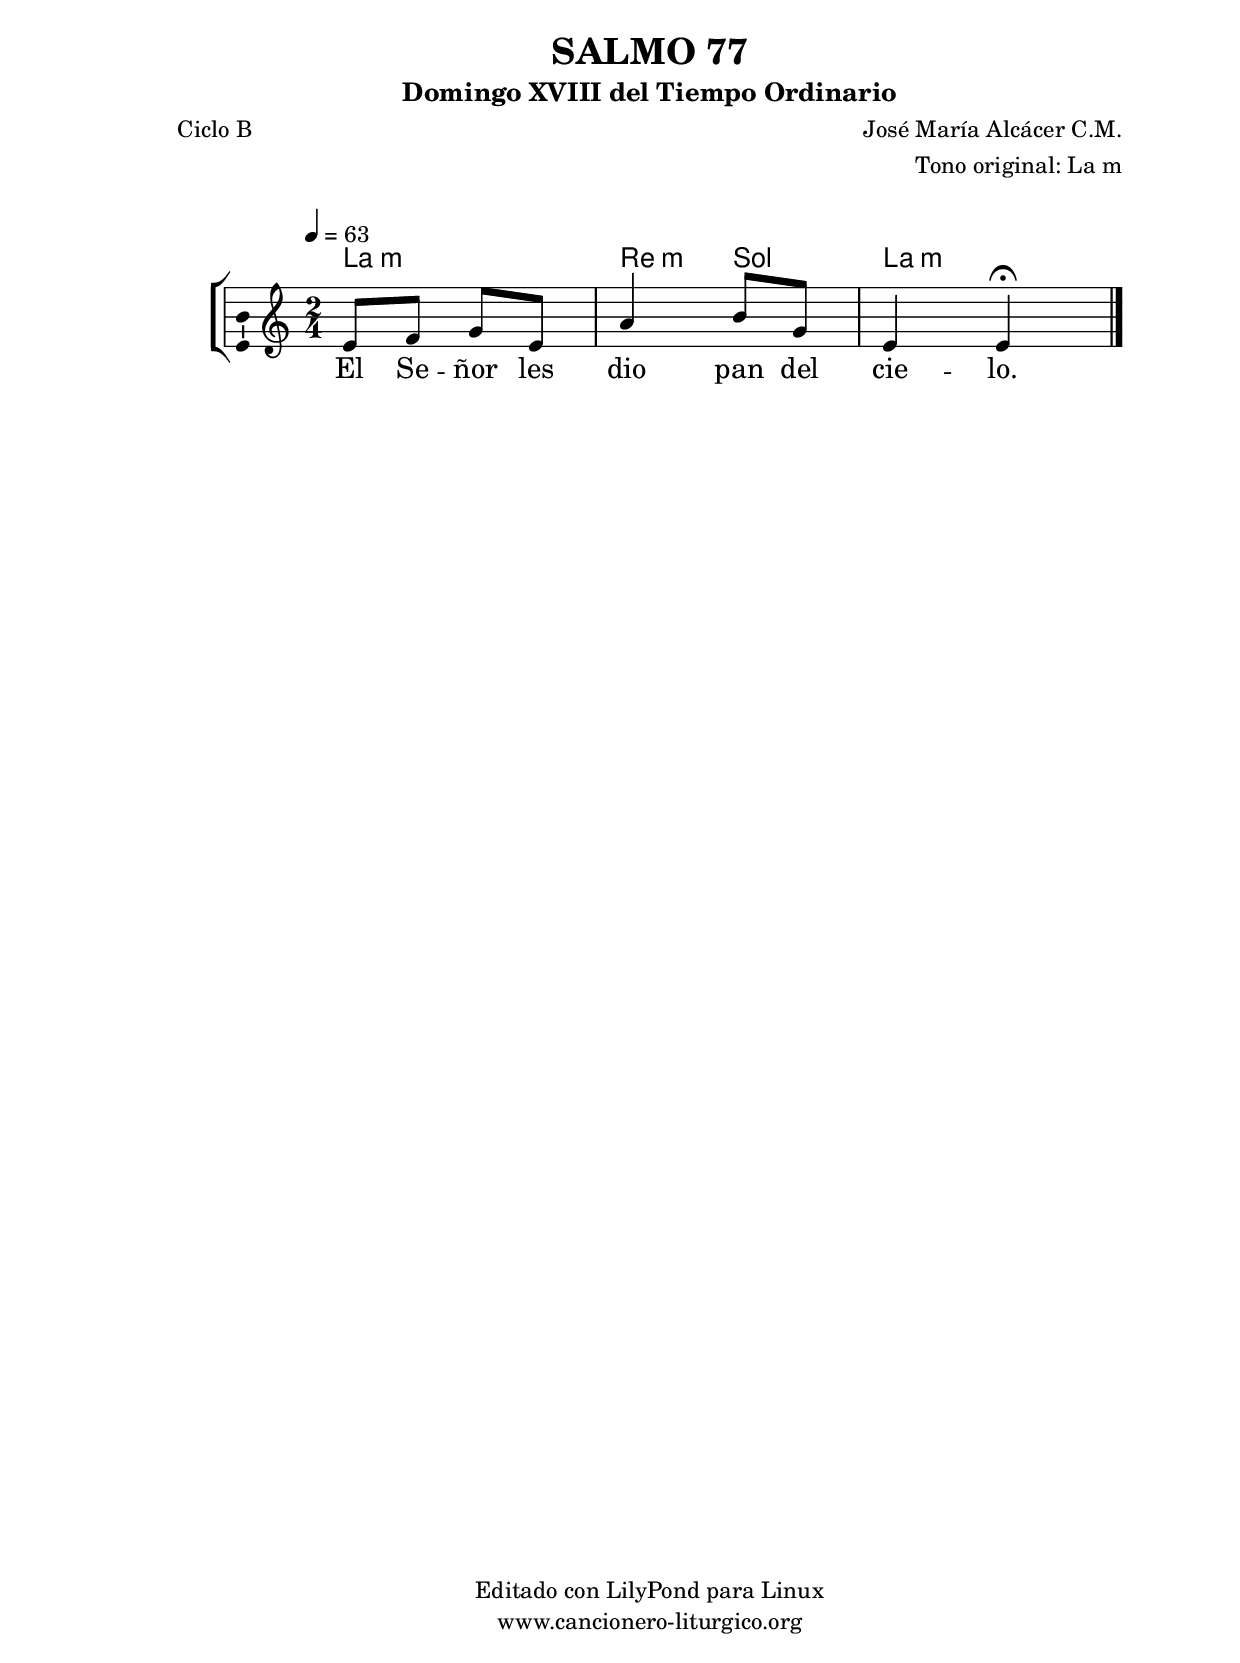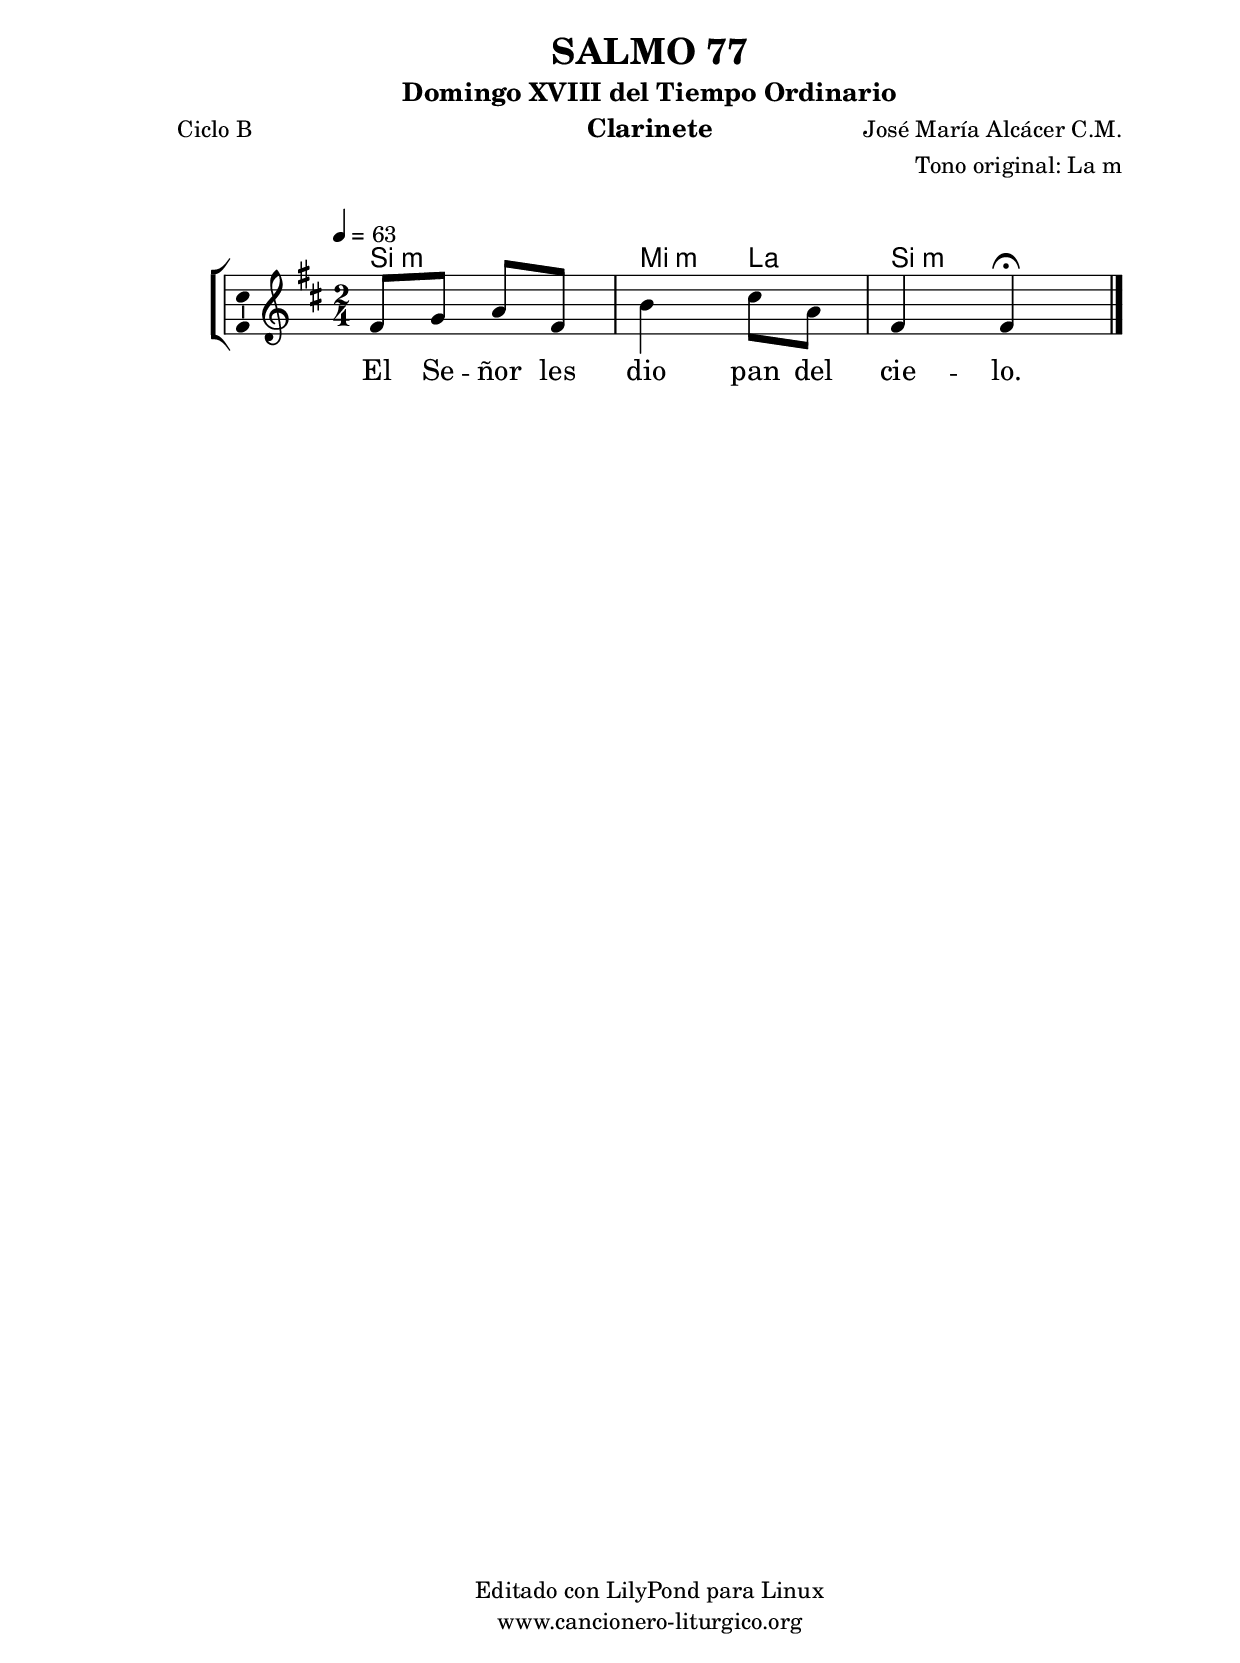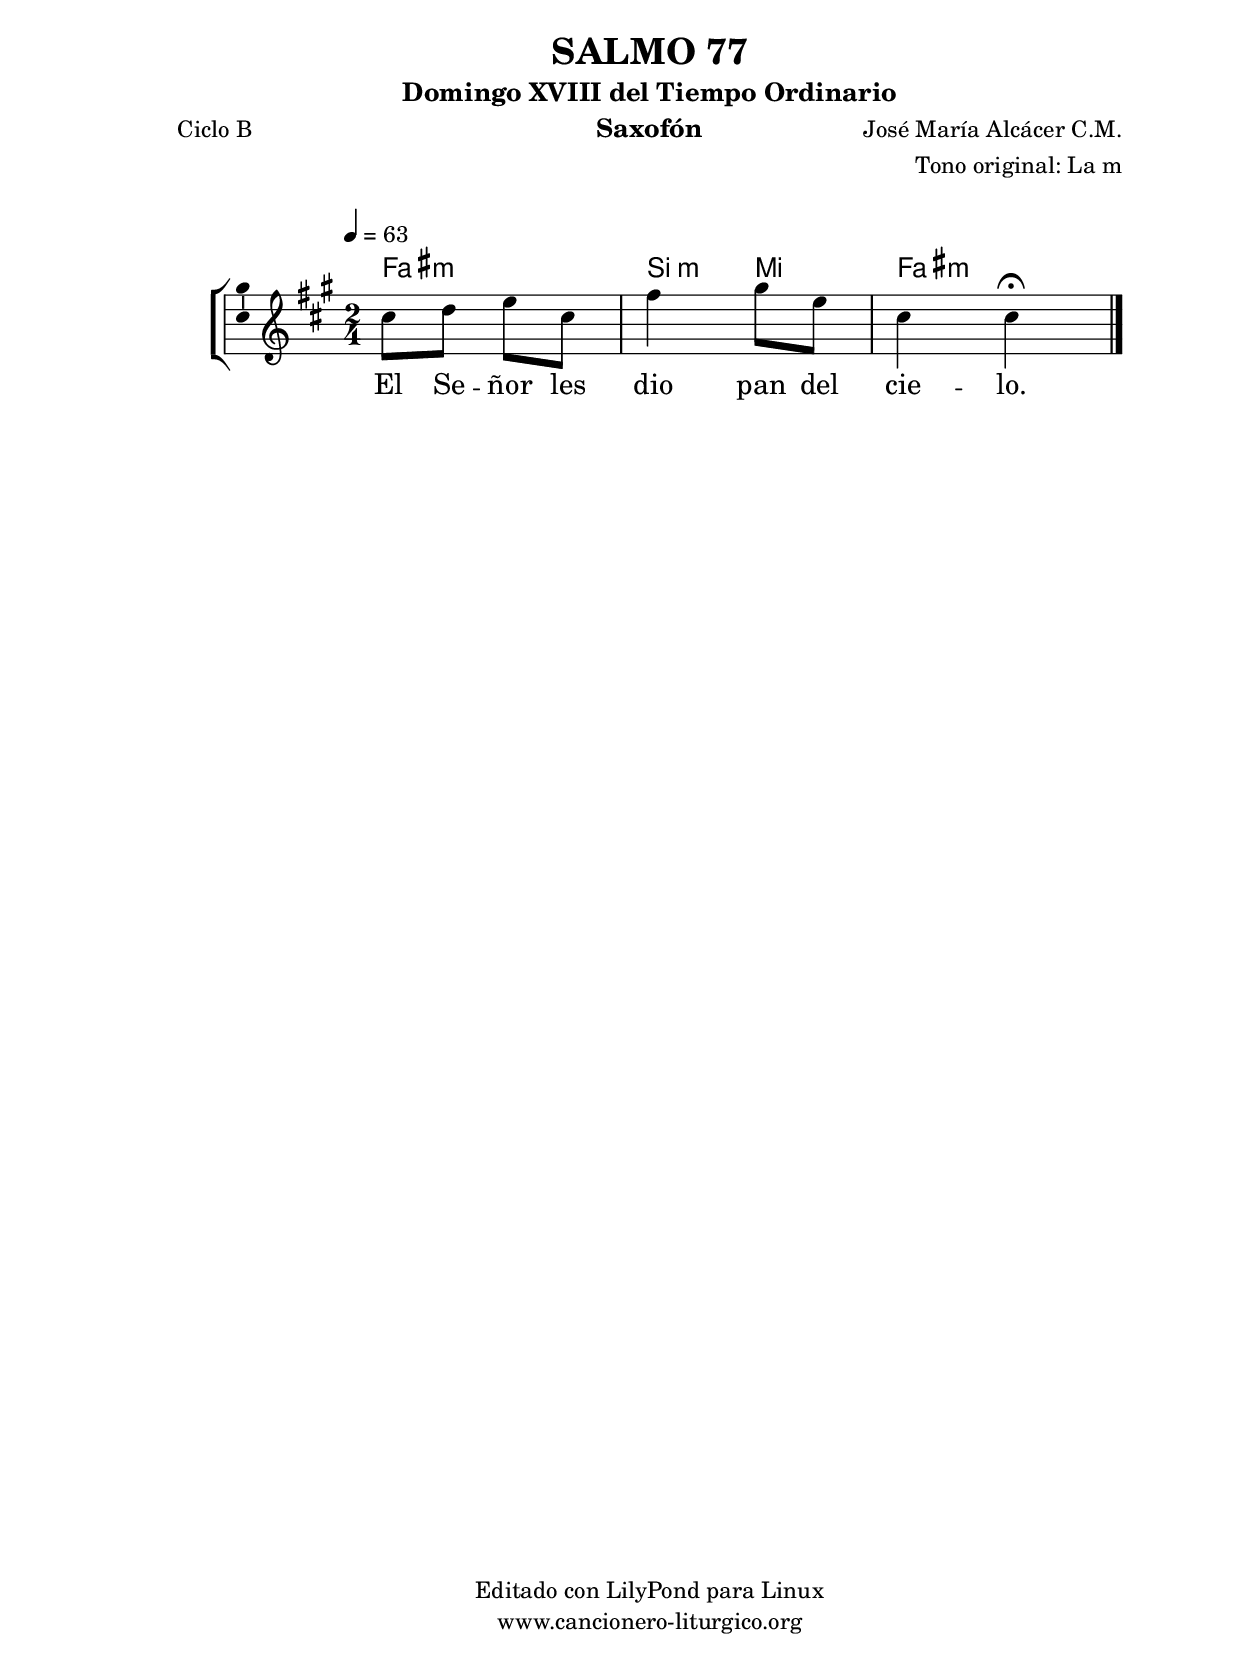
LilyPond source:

%
%para convertir .midi en .wav:
%timidity filename.midi -Ow -o finename.wav
%
%
%Para convertir de .wav a .mp3:
%lame -h -m j filename.wav
%
%
%para escuchar el midi:
%timidity nombrefichero.midi
%


%versión de lilypond para la que se ha escrito esta partitura:
\version "2.16.0"

	%Tamaño papel
	#(set-default-paper-size "a4")
	%Tamaño partitura
	#(set-global-staff-size 20)
	%No responde al pulsar sobre una nota
	#(ly:set-option 'point-and-click #f)

%parámetros del encabezamiento:
\header {
	title = "SALMO 77"
	subtitle = "Domingo XVIII del Tiempo Ordinario"
	composer = "José María Alcácer C.M."
	poet = "Ciclo B"
	meter = ""
	arranger = "Tono original: La m"
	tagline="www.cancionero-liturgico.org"
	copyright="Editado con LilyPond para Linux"
	tiempo = "Ordinario"
	usos = "Salmo"
	letra = "El Señor les dio pan del cielo."
	}

%parámetros asociados al papel:
\paper  {
	oddHeaderMarkup = \markup {\fill-line { \on-the-fly #not-first-page \fromproperty #'header:title \on-the-fly #not-first-page \fromproperty #'header:composer }}
	evenHeaderMarkup = \markup {\fill-line { \fromproperty #'header:composer \fromproperty #'header:title }}
	#(set-paper-size "a4")
	print-page-number = ##f
	first-page-number = 1
	print-first-page-number = ##f
%	head-separation = 3.0 \cm
	top-margin = 2.0 \cm
	bottom-margin = 0.5\cm
%%%	bottom-margin = -1.0\cm
	left-margin = 3.0 \cm
	line-width = 16.0 \cm 
	indent = 8\mm
	interscoreline = 2.\mm
	between-system-space = 15\mm
%	para que las partituras no llenen la hoja:
	ragged-bottom = ##t
%	idem para la última hoja:
	ragged-last-bottom = ##f
%	para que las partituras llenen el ancho del papel:
	ragged-last = ##f
	after-title-space = 2.5 \cm
%page-count=1
%system-count=8

	%Flexible Vertical Spacing
%	markup-markup-spacing =
%	#'((basic-distance . 15) (minimum-distance . 15) (padding . 3))
	markup-system-spacing =
	#'((basic-distance . 15) (minimum-distance . 15) (padding . 3))
	system-system-spacing =
	#'((basic-distance . 15) (minimum-distance . 15) (padding . 3))
	score-system-spacing =
	#'((basic-distance . 15) (minimum-distance . 15) (padding . 5))
%	top-system-spacing = % header
%	#'((basic-distance . 8) (minimum-distance . 0) (padding . 3))
%	top-markup-spacing =
%	#'((basic-distance . 20) (minimum-distance . 20) (padding . 3))
	last-bottom-spacing = % footer
	#'((basic-distance . 5) (minimum-distance . 5) (padding . 3))
%	score-markup-spacing =
%	#'((basic-distance . 16) (minimum-distance . 13) (padding . 3))

	}


%parámetros que afectan a toda la partitura:
global =  {
	%clave de sol (G):
	\clef G
	%armadura:
%%%	\transpose a c
%%%Errata (imagino) en la armadura
	\key a \minor
	\tempo 4=63
	\set Score.tempoHideNote = ##f
	}


acordes = {
	\italianChords
	\chordmode {
%%%	\transpose a c
{

a2:m d4:m g a2:m

	}
	}
}

melodia = 
%%%	\transpose a c
{
	\relative c'{
	\time 2/4

e8 f g e
a4 b8 g
e4 e \fermata

\bar "|."
}
}

texto = \lyricmode {
El Se -- ñor les dio pan del cie -- lo.
	}


acordesStaff = \context ChordNames = acordesStaff <<
	\set chordChanges = ##t
	\acordes
	>>


vozStaff = \context Voice = vozStaff
\with {\consists "Ambitus_engraver"}
<<
%	\set Staff.instrumentName = ""
%	\set Staff.shortInstrumentName = ""
%	\set Staff.midiInstrument = #"clarinet"
%	\set Staff.midiInstrument = #"cello"
%	\set Staff.midiInstrument = #"flute"
	\set Staff.midiInstrument = #"electric guitar (jazz)"
%	\set Staff.midiInstrument = #"english horn"
%	\set Staff.midiInstrument = #"violin"
%	\set Staff.midiInstrument = #"glockenspiel"
	\set Staff.midiMinimumVolume = #0.7
	\set Staff.midiMaximumVolume = #0.9
	\global
	\melodia
	>>


textoStaff = \context Lyrics = textoStaff <<
	\lyricsto vozStaff \texto
	>>

\book {
	\score {
		\context ChoirStaff {
			\override StaffGroup.SystemStartBracket #'collapse-height = #1
			\override Score.SystemStartBar #'collapse-height = #1
			<<
			\acordesStaff
			\vozStaff
			\textoStaff
			>>
			}
		\layout {
	    		\context {
				\Lyrics
				\override LyricText #'font-size = #2
				}
	   		 \context {
				\Score
				%fontSize = #3
				\override StaffSymbol #'staff-space = #(magstep +3)
				%\override Beam #'thickness = #0.55
				%\override SpacingSpanner #'spacing-increment = #1.0
				%\override Slur #'height-limit = #1.5
				}
			}
		}
	\score {
		\unfoldRepeats
		\context ChoirStaff {
			<<
			\acordesStaff
			\vozStaff
			>>
			}
		\midi {
	  		\context {
	  			\Score
				tempoWholesPerMinute = #(ly:make-moment 70 4)
				}
			}
		}
	}

%Partitura para clarinete
#(define output-suffix "C")
\book {
	\header{
		instrument = "Clarinete"
		}
	\score {
		\context ChoirStaff {
			\override StaffGroup.SystemStartBracket #'collapse-height = #1
			\override Score.SystemStartBar #'collapse-height = #1
\transpose c d
			<<
			\acordesStaff
			\vozStaff
			\textoStaff
			>>
			}
		\layout {
	    		\context {
				\Lyrics
				\override LyricText #'font-size = #2
				}
	   		 \context {
				\Score
				%fontSize = #3
				\override StaffSymbol #'staff-space = #(magstep +3)
				%\override Beam #'thickness = #0.55
				%\override SpacingSpanner #'spacing-increment = #1.0
				%\override Slur #'height-limit = #1.5
				}
			}
		}
	}

%Partitura para saxofón
#(define output-suffix "S")
\book {
	\header{
		instrument = "Saxofón"
		}
	\score {
		\context ChoirStaff {
			\override StaffGroup.SystemStartBracket #'collapse-height = #1
			\override Score.SystemStartBar #'collapse-height = #1
\transpose c a
			<<
			\acordesStaff
			\vozStaff
			\textoStaff
			>>
			}
		\layout {
	    		\context {
				\Lyrics
				\override LyricText #'font-size = #2
				}
	   		 \context {
				\Score
				%fontSize = #3
				\override StaffSymbol #'staff-space = #(magstep +3)
				%\override Beam #'thickness = #0.55
				%\override SpacingSpanner #'spacing-increment = #1.0
				%\override Slur #'height-limit = #1.5
				}
			}
		}
	}

